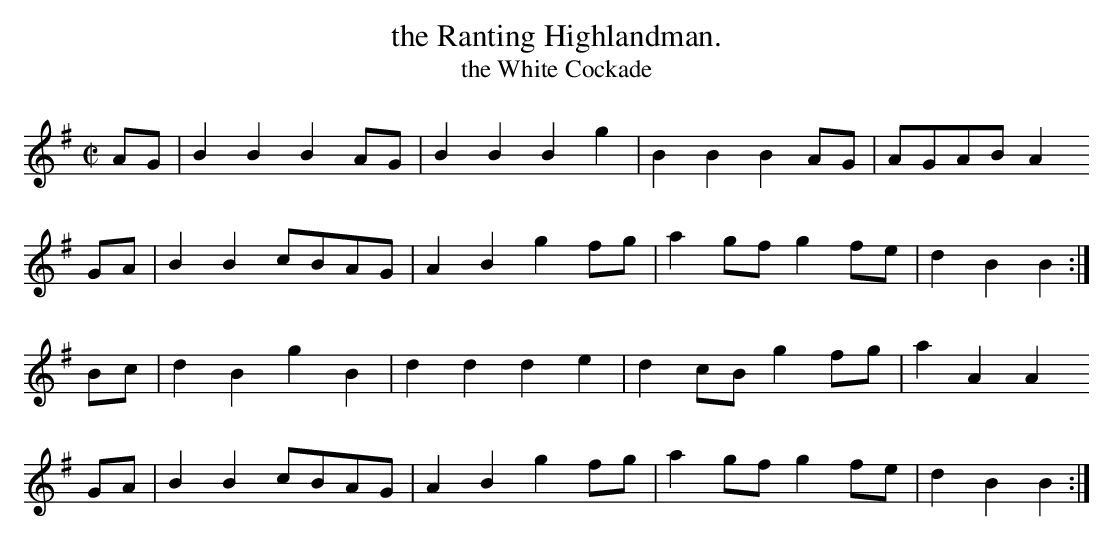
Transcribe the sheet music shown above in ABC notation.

X:1
T:the Ranting Highlandman.
T:the White Cockade
L:1/8
M:C|
K:G
AG|B2B2 B2AG|B2B2 B2g2|B2B2 B2AG|AGAB A2
GA|B2B2 cBAG|A2B2 g2fg|a2gf g2fe|d2B2 B2:|
Bc|d2B2 g2B2|d2d2 d2e2|d2cB g2fg|a2A2 A2
GA|B2B2 cBAG|A2B2 g2fg|a2gf g2fe|d2B2 B2:|
